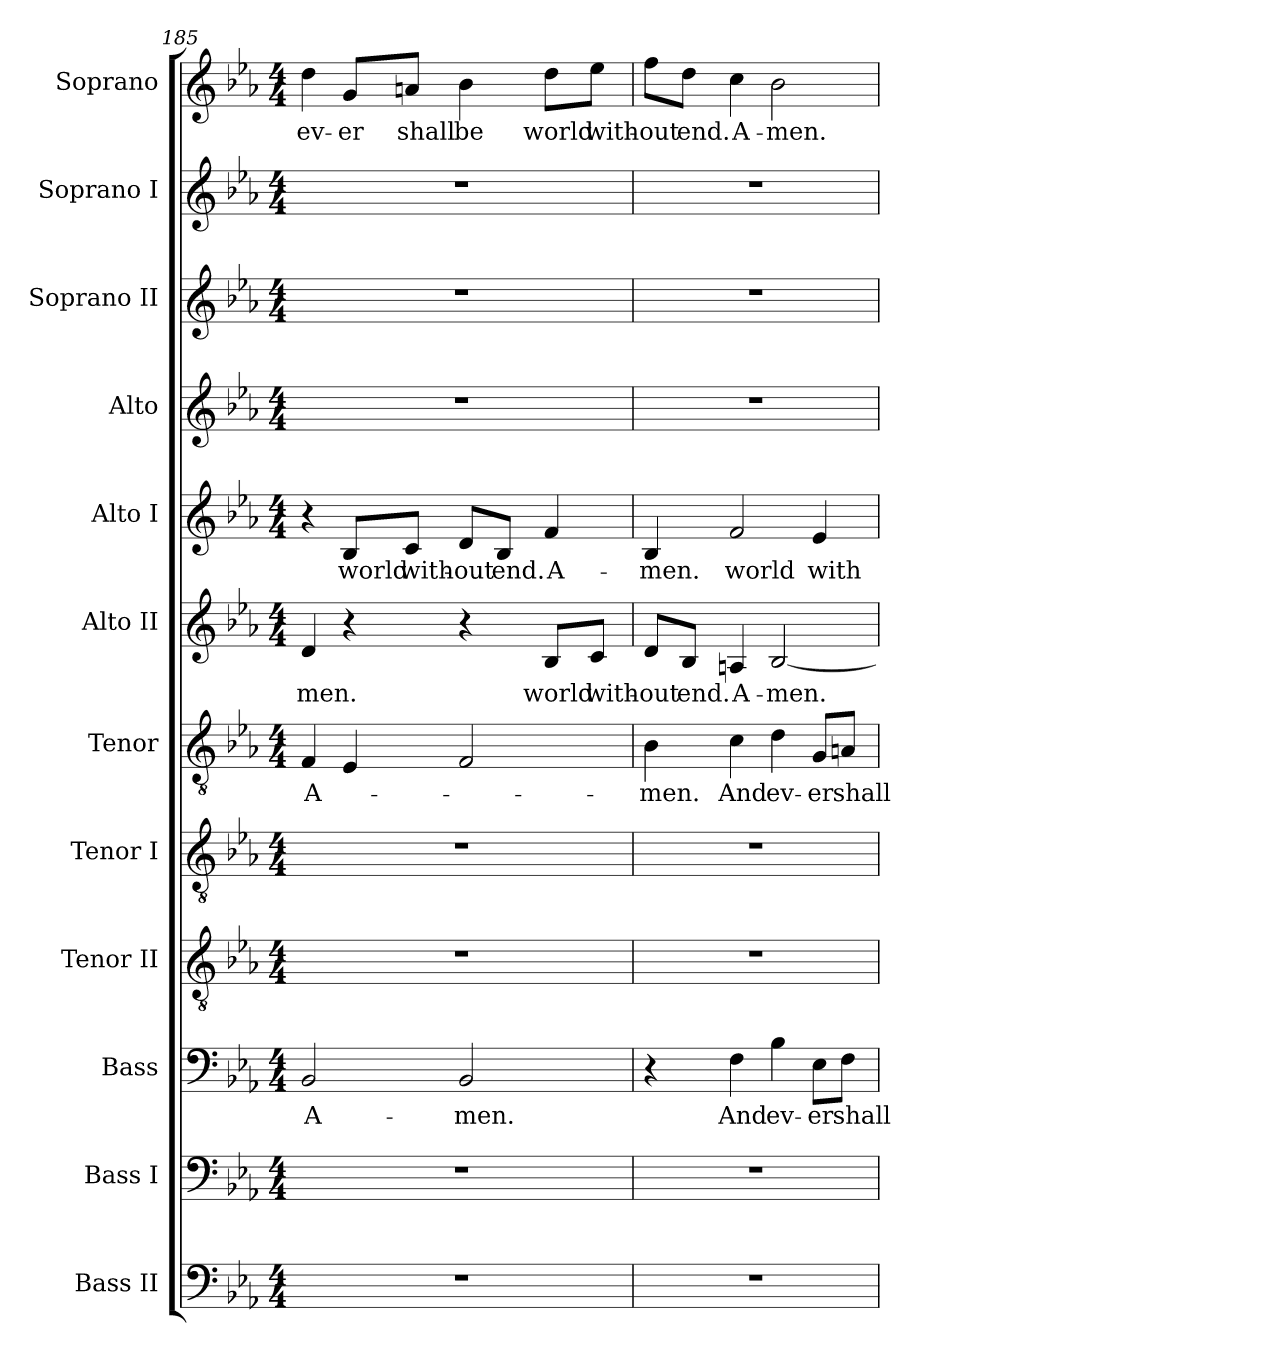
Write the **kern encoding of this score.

**kern	**kern	**kern	**text	**kern	**kern	**kern	**text	**kern	**text	**kern	**text	**kern	**kern	**kern	**kern	**text
*part12	*part11	*part10	*part10	*part9	*part8	*part7	*part7	*part6	*part6	*part5	*part5	*part4	*part3	*part2	*part1	*part1
*staff12	*staff11	*staff10	*staff10	*staff9	*staff8	*staff7	*staff7	*staff6	*staff6	*staff5	*staff5	*staff4	*staff3	*staff2	*staff1	*staff1
*I"Bass II	*I"Bass I	*I"Bass	*	*I"Tenor II	*I"Tenor I	*I"Tenor	*	*I"Alto II	*	*I"Alto I	*	*I"Alto	*I"Soprano II	*I"Soprano I	*I"Soprano	*
*I'BII	*I'BI	*I'B	*	*I'TII	*I'TI	*I'T	*	*I'AII	*	*I'AI	*	*I'A	*I'SII	*I'SI	*I'S	*
*clefF4	*clefF4	*clefF4	*	*clefGv2	*clefGv2	*clefGv2	*	*clefG2	*	*clefG2	*	*clefG2	*clefG2	*clefG2	*clefG2	*
*ITrd7c12	*	*ITrd7c12	*	*ITrd7c12	*ITrd7c12	*ITrd7c12	*	*	*	*	*	*	*	*	*	*
*k[b-e-a-]	*k[b-e-a-]	*k[b-e-a-]	*	*k[b-e-a-]	*k[b-e-a-]	*k[b-e-a-]	*	*k[b-e-a-]	*	*k[b-e-a-]	*	*k[b-e-a-]	*k[b-e-a-]	*k[b-e-a-]	*k[b-e-a-]	*
*E-:	*E-:	*E-:	*	*E-:	*E-:	*E-:	*	*E-:	*	*E-:	*	*E-:	*E-:	*E-:	*E-:	*
*M4/4	*M4/4	*M4/4	*	*M4/4	*M4/4	*M4/4	*	*M4/4	*	*M4/4	*	*M4/4	*M4/4	*M4/4	*M4/4	*
=185	=185	=185	=185	=185	=185	=185	=185	=185	=185	=185	=185	=185	=185	=185	=185	=185
!	!	!	!LO:LY:b:color=#000000	!	!	!	!	!	!	!	!	!	!	!	!	!
!	!	!	!	!	!	!	!LO:LY:b:color=#000000	!	!	!	!	!	!	!	!	!
!	!	!	!	!	!	!	!	!	!LO:LY:b:color=#000000	!	!	!	!	!	!	!
!	!	!	!	!	!	!	!	!	!	!	!	!	!	!	!	!LO:LY:b:color=#000000
1r	1r	2BBB-i/	A-	1r	1r	4FFi/	A-	4di/	-men.	4r	.	1r	1r	1r	4ddi\	ev-
!	!	!	!	!	!	!	!	!	!	!	!LO:LY:b:color=#000000	!	!	!	!	!
!	!	!	!	!	!	!	!	!	!	!	!	!	!	!	!	!LO:LY:b:color=#000000
.	.	.	.	.	.	4EE-i/	.	4r	.	8B-i/L	world	.	.	.	8gi/L	-er
!	!	!	!	!	!	!	!	!	!	!	!LO:LY:b:color=#000000	!	!	!	!	!
!	!	!	!	!	!	!	!	!	!	!	!	!	!	!	!	!LO:LY:b:color=#000000
.	.	.	.	.	.	.	.	.	.	8ci/J	with-	.	.	.	8ani/J	shall
!	!	!	!LO:LY:b:color=#000000	!	!	!	!	!	!	!	!	!	!	!	!	!
!	!	!	!	!	!	!	!	!	!	!	!LO:LY:b:color=#000000	!	!	!	!	!
!	!	!	!	!	!	!	!	!	!	!	!	!	!	!	!	!LO:LY:b:color=#000000
.	.	2BBB-i/	-men.	.	.	2FFi/	.	4r	.	8di/L	-out	.	.	.	4b-i\	be
!	!	!	!	!	!	!	!	!	!	!	!LO:LY:b:color=#000000	!	!	!	!	!
.	.	.	.	.	.	.	.	.	.	8B-i/J	end.	.	.	.	.	.
!	!	!	!	!	!	!	!	!	!LO:LY:b:color=#000000	!	!	!	!	!	!	!
!	!	!	!	!	!	!	!	!	!	!	!LO:LY:b:color=#000000	!	!	!	!	!
!	!	!	!	!	!	!	!	!	!	!	!	!	!	!	!	!LO:LY:b:color=#000000
.	.	.	.	.	.	.	.	8B-i/L	world	4fi/	A-	.	.	.	8ddi\L	world
!	!	!	!	!	!	!	!	!	!LO:LY:b:color=#000000	!	!	!	!	!	!	!
!	!	!	!	!	!	!	!	!	!	!	!	!	!	!	!	!LO:LY:b:color=#000000
.	.	.	.	.	.	.	.	8ci/J	with-	.	.	.	.	.	8ee-i\J	with-
=186	=186	=186	=186	=186	=186	=186	=186	=186	=186	=186	=186	=186	=186	=186	=186	=186
!	!	!	!	!	!	!	!LO:LY:b:color=#000000	!	!	!	!	!	!	!	!	!
!	!	!	!	!	!	!	!	!	!LO:LY:b:color=#000000	!	!	!	!	!	!	!
!	!	!	!	!	!	!	!	!	!	!	!LO:LY:b:color=#000000	!	!	!	!	!
!	!	!	!	!	!	!	!	!	!	!	!	!	!	!	!	!LO:LY:b:color=#000000
1r	1r	4r	.	1r	1r	4BB-i\	-men.	8di/L	-out	4B-i/	-men.	1r	1r	1r	8ffi\L	-out
!	!	!	!	!	!	!	!	!	!LO:LY:b:color=#000000	!	!	!	!	!	!	!
!	!	!	!	!	!	!	!	!	!	!	!	!	!	!	!	!LO:LY:b:color=#000000
.	.	.	.	.	.	.	.	8B-i/J	end.	.	.	.	.	.	8ddi\J	end.
!	!	!	!LO:LY:b:color=#000000	!	!	!	!	!	!	!	!	!	!	!	!	!
!	!	!	!	!	!	!	!LO:LY:b:color=#000000	!	!	!	!	!	!	!	!	!
!	!	!	!	!	!	!	!	!	!LO:LY:b:color=#000000	!	!	!	!	!	!	!
!	!	!	!	!	!	!	!	!	!	!	!LO:LY:b:color=#000000	!	!	!	!	!
!	!	!	!	!	!	!	!	!	!	!	!	!	!	!	!	!LO:LY:b:color=#000000
.	.	4FFi\	And	.	.	4Ci\	And	4Ani/	A-	2fi/	world	.	.	.	4cci\	A-
!	!	!	!LO:LY:b:color=#000000	!	!	!	!	!	!	!	!	!	!	!	!	!
!	!	!	!	!	!	!	!LO:LY:b:color=#000000	!	!	!	!	!	!	!	!	!
!	!	!	!	!	!	!	!	!	!LO:LY:b:color=#000000	!	!	!	!	!	!	!
!	!	!	!	!	!	!	!	!	!	!	!	!	!	!	!	!LO:LY:b:color=#000000
.	.	4BB-i\	ev-	.	.	4Di\	ev-	[<2B-i/	-men.	.	.	.	.	.	2b-i\	-men.
!	!	!	!LO:LY:b:color=#000000	!	!	!	!	!	!	!	!	!	!	!	!	!
!	!	!	!	!	!	!	!LO:LY:b:color=#000000	!	!	!	!	!	!	!	!	!
!	!	!	!	!	!	!	!	!	!	!	!LO:LY:b:color=#000000	!	!	!	!	!
.	.	8EE-i\L	-er	.	.	8GGi/L	-er	.	.	4e-i/	with-	.	.	.	.	.
!	!	!	!LO:LY:b:color=#000000	!	!	!	!	!	!	!	!	!	!	!	!	!
!	!	!	!	!	!	!	!LO:LY:b:color=#000000	!	!	!	!	!	!	!	!	!
.	.	8FFi\J	shall	.	.	8AAni/J	shall	.	.	.	.	.	.	.	.	.
=	=	=	=	=	=	=	=	=	=	=	=	=	=	=	=	=
*-	*-	*-	*-	*-	*-	*-	*-	*-	*-	*-	*-	*-	*-	*-	*-	*-
